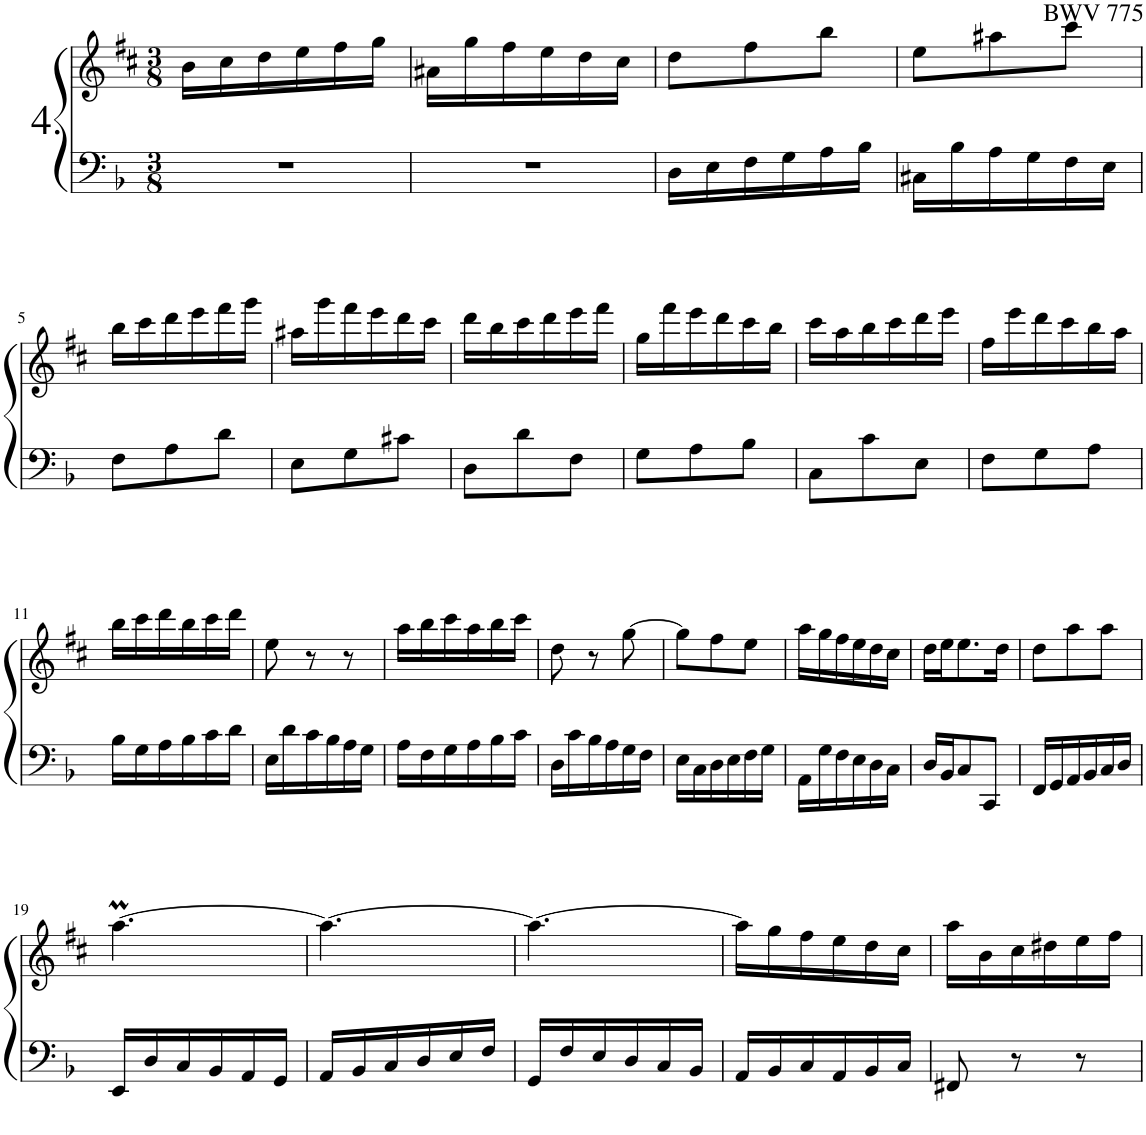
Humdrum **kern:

**kern	**kern
*part2	*part1
*staff2	*staff1
*I"Violoncello	*I"Alto Saxophone
*I'Vc	*I'A Sax
!!LO:PB:g=z
*clefF4	*clefG2
*	*Trd5c9
*k[b-]	*k[f#c#]
*M3/8	*M3/8
=1	=1
4.r	16b\LL
.	16cc#\
.	16dd\
.	16ee\
.	16ff#\
.	16gg\JJ
=2	=2
4.r	16a#X\LL
.	16gg\
.	16ff#\
.	16ee\
.	16dd\
.	16cc#\JJ
=3	=3
16D\LL	8dd\L
16E\	.
16F\	8ff#\
16G\	.
16A\	8bb\J
16B-\JJ	.
=4	=4
16C#X\LL	8ee\L
16B-\	.
16A\	8aa#X\
16G\	.
16F\	8ccc#\J
16E\JJ	.
!!LO:LB:g=z
=5	=5
8F\L	16bb\LL
.	16ccc#\
8A\	16ddd\
.	16eee\
8d\J	16fff#\
.	16ggg\JJ
=6	=6
8E\L	16aa#X\LL
.	16ggg\
8G\	16fff#\
.	16eee\
8c#X\J	16ddd\
.	16ccc#\JJ
=7	=7
8D\L	16ddd\LL
.	16bb\
8d\	16ccc#\
.	16ddd\
8F\J	16eee\
.	16fff#\JJ
=8	=8
8G\L	16gg\LL
.	16fff#\
8A\	16eee\
.	16ddd\
8B-\J	16ccc#\
.	16bb\JJ
=9	=9
8C\L	16ccc#\LL
.	16aa\
8c\	16bb\
.	16ccc#\
8E\J	16ddd\
.	16eee\JJ
=10	=10
8F\L	16ff#\LL
.	16eee\
8G\	16ddd\
.	16ccc#\
8A\J	16bb\
.	16aa\JJ
!!LO:LB:g=z
=11	=11
16B-\LL	16bb\LL
16G\	16ccc#\
16A\	16ddd\
16B-\	16bb\
16c\	16ccc#\
16d\JJ	16ddd\JJ
=12	=12
16E\LL	8ee\
16d\	.
16c\	8r
16B-\	.
16A\	8r
16G\JJ	.
=13	=13
16A\LL	16aa\LL
16F\	16bb\
16G\	16ccc#\
16A\	16aa\
16B-\	16bb\
16c\JJ	16ccc#\JJ
=14	=14
16D\LL	8dd\
16c\	.
16B-\	8r
16A\	.
16G\	[8gg\
16F\JJ	.
=15	=15
16E\LL	8gg\L]
16C\	.
16D\	8ff#\
16E\	.
16F\	8ee\J
16G\JJ	.
=16	=16
16AA\LL	16aa\LL
16G\	16gg\
16F\	16ff#\
16E\	16ee\
16D\	16dd\
16C\JJ	16cc#\JJ
=17	=17
16D/LL	16dd\LL
16BB-/J	16ee\J
8C/	8.ee\
8CC/J	.
.	16dd\Jk
=18	=18
16FF/LL	8dd\L
16GG/	.
16AA/	8aa\
16BB-/	.
16C/	8aa\J
16D/JJ	.
!!LO:LB:g=z
=19	=19
16EE/LL	[4.aaM\
16D/	.
16C/	.
16BB-/	.
16AA/	.
16GG/JJ	.
=20	=20
16AA/LL	4.aa\_
16BB-/	.
16C/	.
16D/	.
16E/	.
16F/JJ	.
=21	=21
16GG/LL	4.aa\_
16F/	.
16E/	.
16D/	.
16C/	.
16BB-/JJ	.
=22	=22
16AA/LL	16aa\LL]
16BB-/	16gg\
16C/	16ff#\
16AA/	16ee\
16BB-/	16dd\
16C/JJ	16cc#\JJ
=23	=23
8FF#X/	16aa\LL
.	16b\
8r	16cc#\
.	16dd#X\
8r	16ee\
.	16ff#\JJ
=	=
*-	*-
